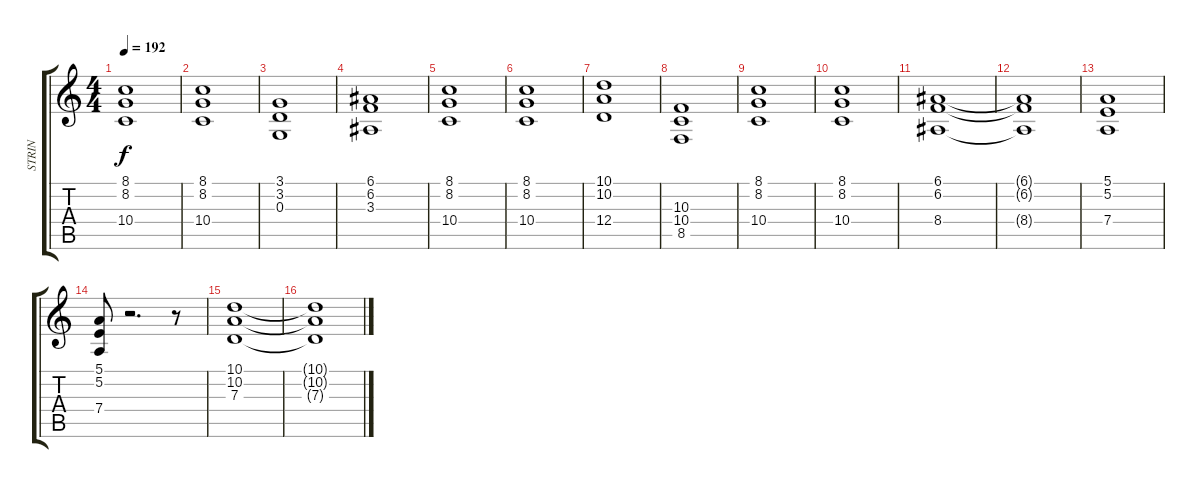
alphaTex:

\track ("     STRING ENSEMBLE" "     STRIN") {instrument stringensemble2}
\staff {score tabs}
\tuning (E4 B3 G3 D3 A2 E2) {hide}
\ts (4 4)
\tempo 192
\clef g2
\ks c
(8.1 8.2 10.4).1{dy f} |
(8.1 8.2 10.4).1 |
(3.1 3.2 0.3).1 |
(6.1 6.2 3.3).1 |
(8.1 8.2 10.4).1 |
(8.1 8.2 10.4).1 |
(10.1 10.2 12.4).1 |
(10.3 10.4 8.5).1 |
(8.1 8.2 10.4).1 |
(8.1 8.2 10.4).1 |
(6.1 6.2 8.4).1 |
(6.1{t} 6.2{t} 8.4{t}).1 |
(5.1 5.2 7.4).1 |
(5.1 5.2 7.4).8 r.2{d} r.8 |
(10.1 10.2 7.3).1 |
(10.1{t} 10.2{t} 7.3{t}).1
